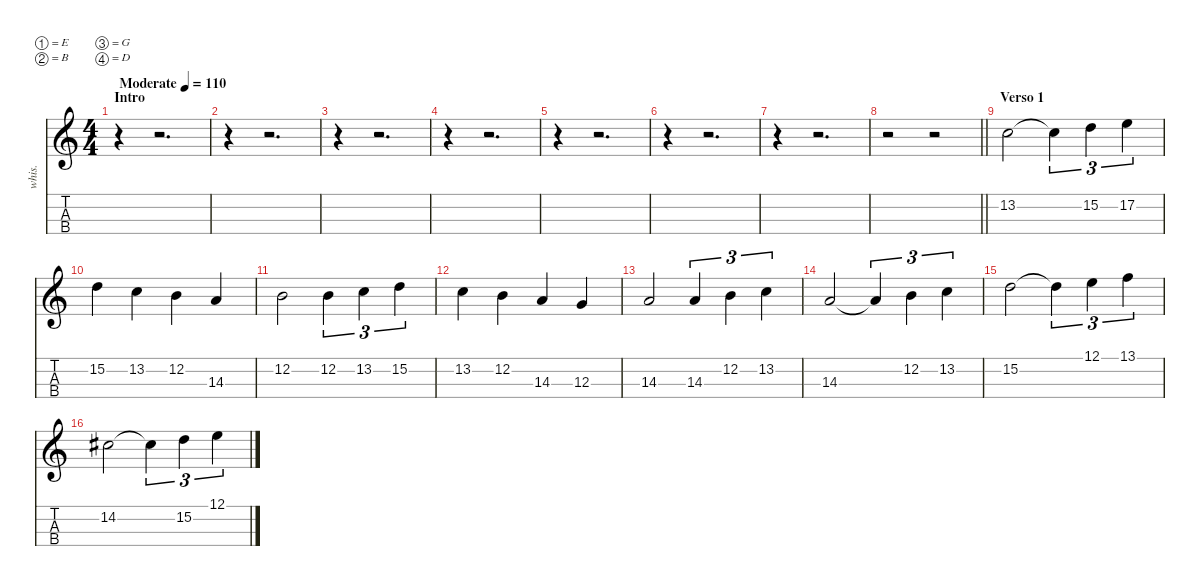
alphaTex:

\defaultSystemsLayout 4
\hideDynamics
\bracketExtendMode nobrackets
\otherSystemsTrackNameOrientation horizontal
\track ("Voz" "whis.") {mute instrument whistle}
\staff {score tabs}
\tuning (E4 B3 G3 D3)
\ts (4 4)
\beaming (8 2 2 2 2)
\section ("" "Intro")
\tempo (110 "Moderate")
\clef g2
\ks c
r.4{dy f instrument whistle} r.2{d} |
r.4 r.2{d} |
r.4 r.2{d} |
r.4 r.2{d} |
r.4 r.2{d} |
r.4 r.2{d} |
r.4 r.2{d} |
\barLineRight lightlight
r.2 r.2 |
\section ("" "Verso 1")
13.2.2 13.2{t}.4{tu (3 2)} 15.2.4{tu (3 2)} 17.2.4{tu (3 2)} |
15.2.4 13.2.4 12.2.4 14.3.4 |
12.2.2 12.2.4{tu (3 2)} 13.2.4{tu (3 2)} 15.2.4{tu (3 2)} |
13.2.4 12.2.4 14.3.4 12.3.4 |
14.3.2 14.3.4{tu (3 2)} 12.2.4{tu (3 2)} 13.2.4{tu (3 2)} |
14.3.2 14.3{t}.4{tu (3 2)} 12.2.4{tu (3 2)} 13.2.4{tu (3 2)} |
15.2.2 15.2{t}.4{tu (3 2)} 12.1.4{tu (3 2)} 13.1.4{tu (3 2)} |
14.2{acc #}.2 14.2{t acc #}.4{tu (3 2)} 15.2.4{tu (3 2)} 12.1.4{tu (3 2)}
